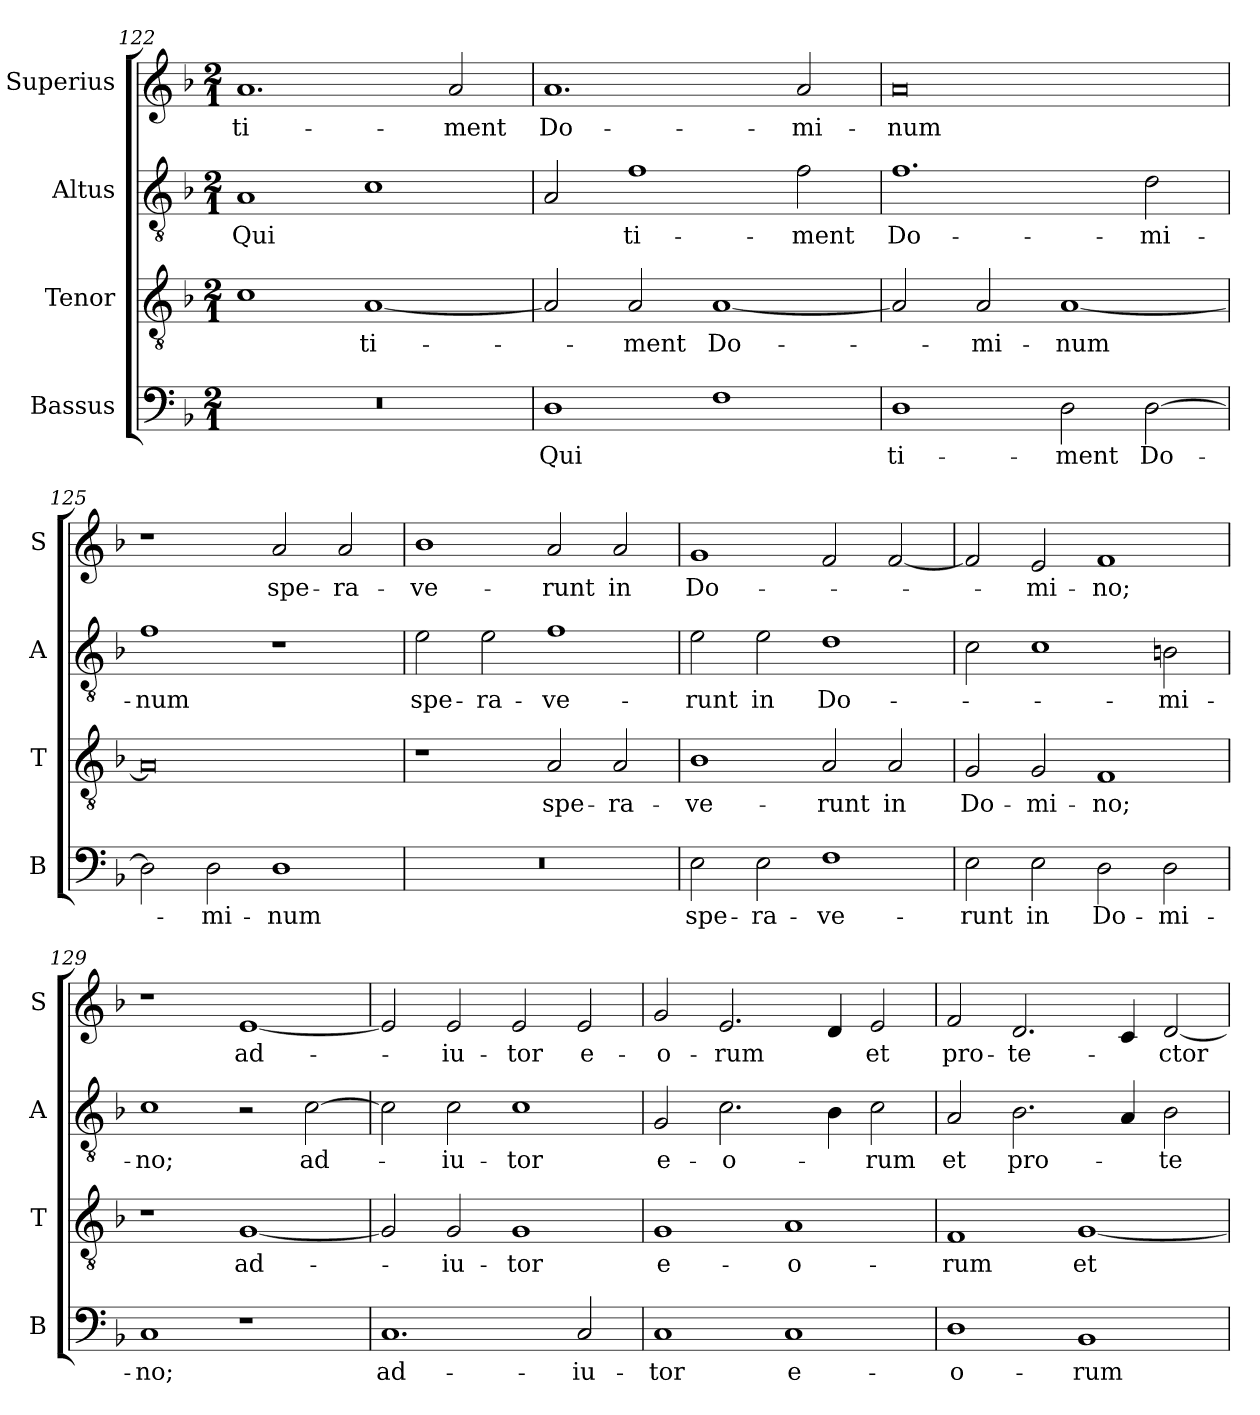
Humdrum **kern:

**kern	**text	**kern	**text	**kern	**text	**kern	**text
*part4	*part4	*part3	*part3	*part2	*part2	*part1	*part1
*staff4	*staff4	*staff3	*staff3	*staff2	*staff2	*staff1	*staff1
*I"Bassus	*	*I"Tenor	*	*I"Altus	*	*I"Superius	*
*I'B	*	*I'T	*	*I'A	*	*I'S	*
*clefF4	*	*clefGv2	*	*clefGv2	*	*clefG2	*
*k[b-]	*	*k[b-]	*	*k[b-]	*	*k[b-]	*
*F:	*	*F:	*	*F:	*	*F:	*
*M2/1	*	*M2/1	*	*M2/1	*	*M2/1	*
=122	=122	=122	=122	=122	=122	=122	=122
0r	.	1c	.	1A	Qui	1.a	ti-
.	.	[1A	ti-	1c	.	.	.
.	.	.	.	.	.	2a	-ment
=123	=123	=123	=123	=123	=123	=123	=123
1D	Qui	2A]	.	2A	.	1.a	Do-
.	.	2A	-ment	1f	ti-	.	.
1F	.	[1A	Do-	.	.	.	.
.	.	.	.	2f	-ment	2a	-mi-
=124	=124	=124	=124	=124	=124	=124	=124
1D	ti-	2A]	.	1.f	Do-	0a	-num
.	.	2A	-mi-	.	.	.	.
2D	-ment	[1A	-num	.	.	.	.
[2D	Do-	.	.	2d	-mi-	.	.
=125	=125	=125	=125	=125	=125	=125	=125
2D]	.	0A]	.	1f	-num	1r	.
2D	-mi-	.	.	.	.	.	.
1D	-num	.	.	1r	.	2a	spe-
.	.	.	.	.	.	2a	-ra-
=126	=126	=126	=126	=126	=126	=126	=126
0r	.	1r	.	2e	spe-	1b-	-ve-
.	.	.	.	2e	-ra-	.	.
.	.	2A	spe-	1f	-ve-	2a	-runt
.	.	2A	-ra-	.	.	2a	in
=127	=127	=127	=127	=127	=127	=127	=127
2E	spe-	1B-	-ve-	2e	-runt	1g	Do-
2E	-ra-	.	.	2e	in	.	.
1F	-ve-	2A	-runt	1d	Do-	2f	.
.	.	2A	in	.	.	[2f	.
=128	=128	=128	=128	=128	=128	=128	=128
2E	-runt	2G	Do-	2c	.	2f]	.
2E	in	2G	-mi-	1c	.	2e	-mi-
2D	Do-	1F	-no;	.	.	1f	-no;
2D	-mi-	.	.	2Bn	-mi-	.	.
=129	=129	=129	=129	=129	=129	=129	=129
1C	-no;	1r	.	1c	-no;	1r	.
1r	.	[1G	ad-	2r	.	[1e	ad-
.	.	.	.	[2c	ad-	.	.
=130	=130	=130	=130	=130	=130	=130	=130
1.C	ad-	2G]	.	2c]	.	2e]	.
.	.	2G	-iu-	2c	-iu-	2e	-iu-
.	.	1G	-tor	1c	-tor	2e	-tor
2C	-iu-	.	.	.	.	2e	e-
=131	=131	=131	=131	=131	=131	=131	=131
1C	-tor	1G	e-	2G	e-	2g	-o-
.	.	.	.	2.c	-o-	2.e	-rum
1C	e-	1A	-o-	.	.	.	.
.	.	.	.	4B-	.	4d	.
.	.	.	.	2c	-rum	2e	et
=132	=132	=132	=132	=132	=132	=132	=132
1D	-o-	1F	-rum	2A	et	2f	pro-
.	.	.	.	2.B-	pro-	2.d	-te-
1BB-	-rum	[1G	et	.	.	.	.
.	.	.	.	4A	.	4c	.
.	.	.	.	2B-	-te-	[2d	-ctor
=	=	=	=	=	=	=	=
*-	*-	*-	*-	*-	*-	*-	*-
